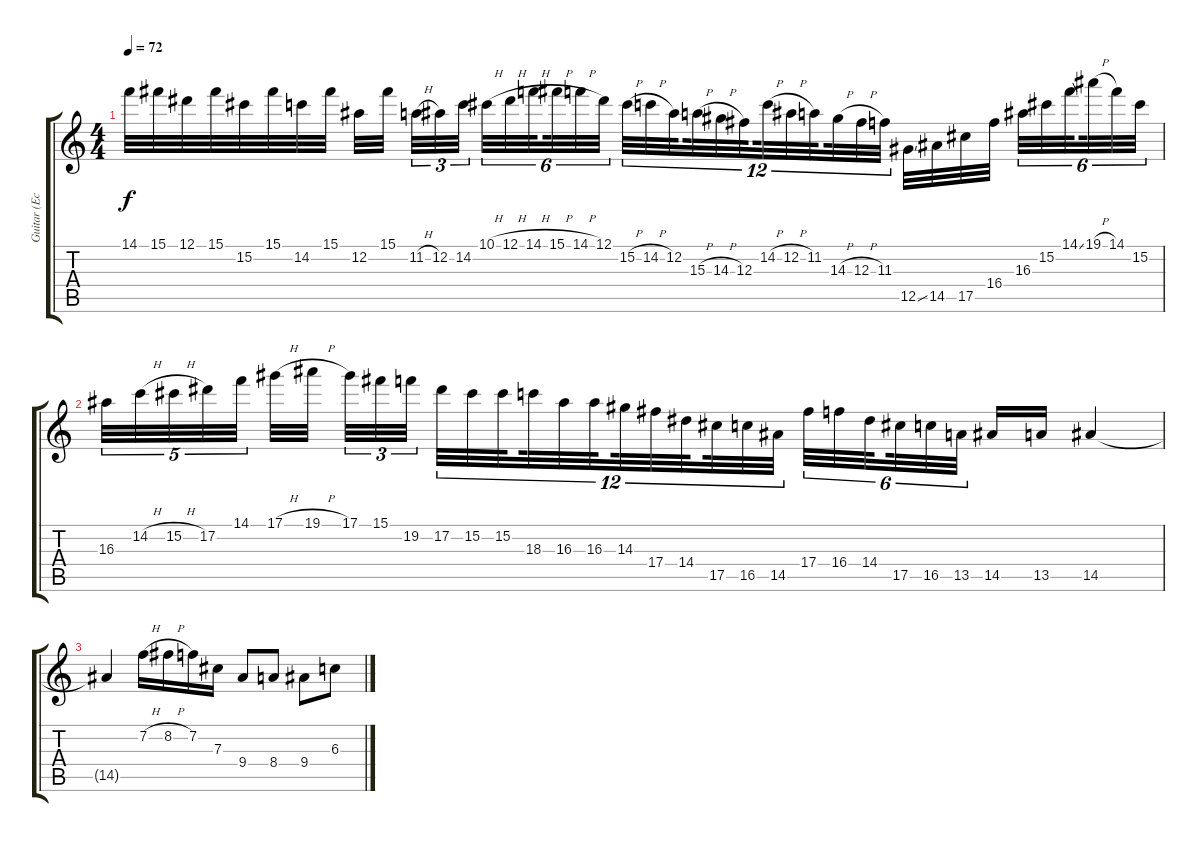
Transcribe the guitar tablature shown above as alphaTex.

\track ("Guitar (Echo)" "Guitar (Ec") {instrument overdrivenguitar}
\staff {score tabs}
\tuning (Eb4 Bb3 Gb3 Db3 Ab2 Eb2) {hide}
\ts (4 4)
\tempo 72
\clef g2
\ks c
14.1.32{dy f} 15.1.32 12.1.32 15.1.32 15.2.32 15.1.32 14.2.32 15.1.32 12.2.32 15.1.32{beam splitsecondary} 11.2{h}.32{tu (3 2)} 12.2.32{tu (3 2)} 14.2.32{tu (3 2) beam splitsecondary} 10.1{h}.32{tu (6 4)} 12.1{h}.32{tu (6 4)} 14.1{h}.32{tu (6 4) beam splitsecondary} 15.1{h}.32{tu (6 4)} 14.1{h}.32{tu (6 4)} 12.1.32{tu (6 4)} 15.2{h}.32{tu (12 8)} 14.2{h}.32{tu (12 8)} 12.2.32{tu (12 8) beam splitsecondary} 15.3{h}.32{tu (12 8)} 14.3{h}.32{tu (12 8)} 12.3.32{tu (12 8) beam splitsecondary} 14.2{h}.32{tu (12 8)} 12.2{h}.32{tu (12 8)} 11.2.32{tu (12 8) beam splitsecondary} 14.3{h}.32{tu (12 8)} 12.3{h}.32{tu (12 8)} 11.3.32{tu (12 8)} 12.5{ss}.32 14.5.32 17.5.32 16.4.32{beam splitsecondary} 16.3.32{tu (6 4)} 15.2.32{tu (6 4)} 14.1{ss}.32{tu (6 4) beam splitsecondary} 19.1{h}.32{tu (6 4)} 14.1.32{tu (6 4)} 15.2.32{tu (6 4)} |
16.3.32{tu (5 4)} 14.2{h}.32{tu (5 4)} 15.2{h}.32{tu (5 4)} 17.2.32{tu (5 4)} 14.1.32{tu (5 4) beam splitsecondary} 17.1{h}.32 19.1{h}.32{beam splitsecondary} 17.1.32{tu (3 2)} 15.1.32{tu (3 2)} 19.2.32{tu (3 2)} 17.2.32{tu (12 8)} 15.2.32{tu (12 8)} 15.2.32{tu (12 8) beam splitsecondary} 18.3.32{tu (12 8)} 16.3.32{tu (12 8)} 16.3.32{tu (12 8) beam splitsecondary} 14.3.32{tu (12 8)} 17.4.32{tu (12 8)} 14.4.32{tu (12 8) beam splitsecondary} 17.5.32{tu (12 8)} 16.5.32{tu (12 8)} 14.5.32{tu (12 8)} 17.4.32{tu (6 4)} 16.4.32{tu (6 4)} 14.4.32{tu (6 4) beam splitsecondary} 17.5.32{tu (6 4)} 16.5.32{tu (6 4)} 13.5.32{tu (6 4) beam splitsecondary} 14.5.16 13.5.16 14.5.4 |
\section ("" "")
14.5{t}.4 7.2{h}.16 8.2{h}.16 7.2.16 7.3.16 9.4.8{volume 6} 8.4.8 9.4.8 6.3.8
